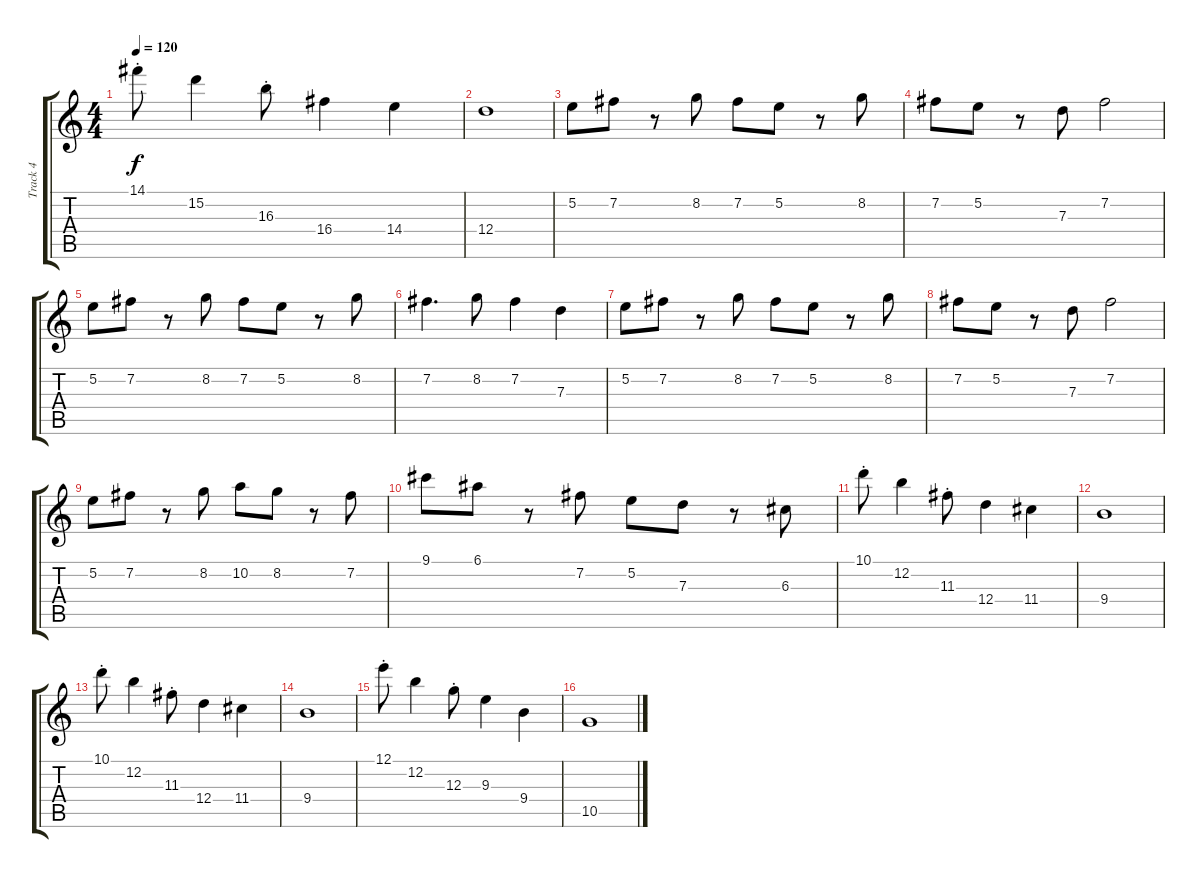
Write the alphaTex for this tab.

\track ("Track 4" "Track 4") {instrument overdrivenguitar}
\staff {score tabs}
\tuning (E4 B3 G3 D3 A2 E2) {hide}
\ts (4 4)
\tempo 120
\clef g2
\ks c
14.1{st}.8{dy f} 15.2.4 16.3{st}.8 16.4.4 14.4.4 |
12.4.1 |
5.2.8 7.2.8 r.8 8.2.8 7.2.8 5.2.8 r.8 8.2.8 |
7.2.8 5.2.8 r.8 7.3.8 7.2.2 |
5.2.8 7.2.8 r.8 8.2.8 7.2.8 5.2.8 r.8 8.2.8 |
7.2.4{d} 8.2.8 7.2.4 7.3.4 |
5.2.8 7.2.8 r.8 8.2.8 7.2.8 5.2.8 r.8 8.2.8 |
7.2.8 5.2.8 r.8 7.3.8 7.2.2 |
5.2.8 7.2.8 r.8 8.2.8 10.2.8 8.2.8 r.8 7.2.8 |
9.1.8 6.1.8 r.8 7.2.8 5.2.8 7.3.8 r.8 6.3.8 |
10.1{st}.8 12.2.4 11.3{st}.8 12.4.4 11.4.4 |
9.4.1 |
10.1{st}.8 12.2.4 11.3{st}.8 12.4.4 11.4.4 |
9.4.1 |
12.1{st}.8 12.2.4 12.3{st}.8 9.3.4 9.4.4 |
10.5.1
